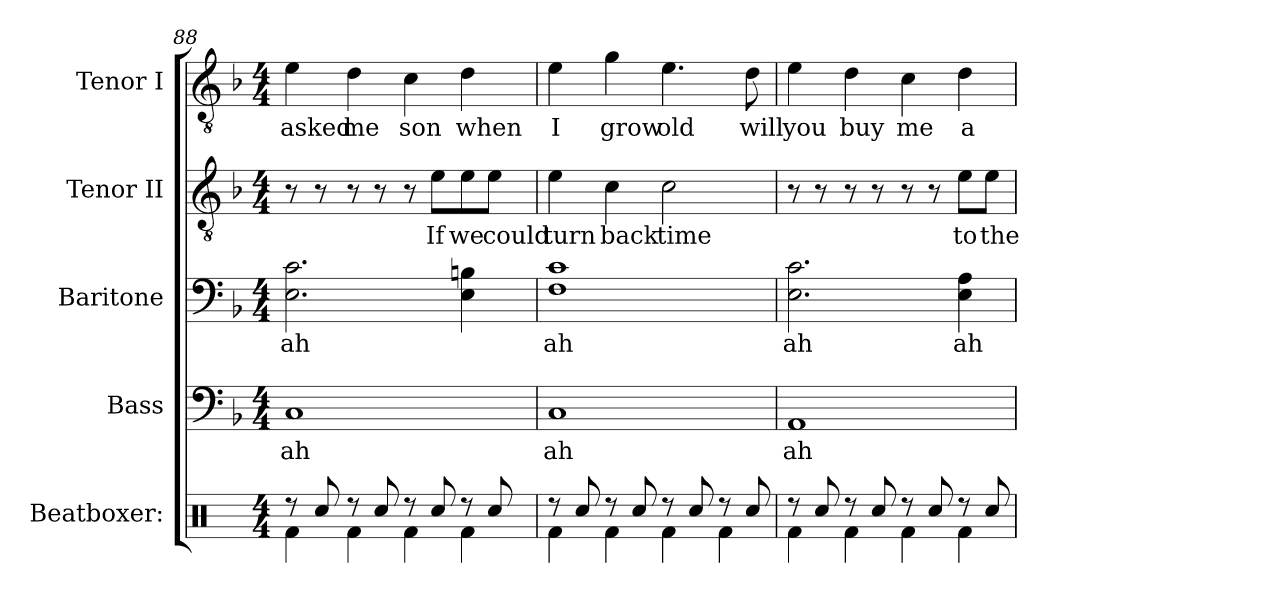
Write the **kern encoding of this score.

**kern	**kern	**text	**kern	**text	**kern	**text	**kern	**text
*part5	*part4	*part4	*part3	*part3	*part2	*part2	*part1	*part1
*staff5	*staff4	*staff4	*staff3	*staff3	*staff2	*staff2	*staff1	*staff1
*I"Beatboxer:	*I"Bass	*	*I"Baritone	*	*I"Tenor II	*	*I"Tenor I	*
*I'BOX.	*I'B.	*	*I'BT.	*	*I'TII.	*	*I'TI.	*
*clefX	*clefF4	*	*clefF4	*	*clefGv2	*	*clefGv2	*
*k[]	*k[b-]	*	*k[b-]	*	*k[b-]	*	*k[b-]	*
*M4/4	*M4/4	*	*M4/4	*	*M4/4	*	*M4/4	*
=88	=88	=88	=88	=88	=88	=88	=88	=88
*^	*	*	*	*	*	*	*	*
8r	4Rf\	1C	ah	2.E\ 2.c\	ah	8r	.	4e\	asked
8Rcc/	.	.	.	.	.	8r	.	.	.
8r	4Rf\	.	.	.	.	8r	.	4d\	me
8Rcc/	.	.	.	.	.	8r	.	.	.
8r	4Rf\	.	.	.	.	8r	.	4c\	son
8Rcc/	.	.	.	.	.	8e\L	If	.	.
8r	4Rf\	.	.	4E\ 4Bn\	.	8e\	we	4d\	when
8Rcc/	.	.	.	.	.	8e\J	could	.	.
!!LO:PB:g=z
=89	=89	=89	=89	=89	=89	=89	=89	=89	=89
8r	4Rf\	1C	ah	1F 1c	ah	4e\	turn	4e\	I
8Rcc/	.	.	.	.	.	.	.	.	.
8r	4Rf\	.	.	.	.	4c\	back	4g\	grow
8Rcc/	.	.	.	.	.	.	.	.	.
8r	4Rf\	.	.	.	.	2c\	time	4.e\	old
8Rcc/	.	.	.	.	.	.	.	.	.
8r	4Rf\	.	.	.	.	.	.	.	.
8Rcc/	.	.	.	.	.	.	.	8d\	will
=90	=90	=90	=90	=90	=90	=90	=90	=90	=90
8r	4Rf\	1AA	ah	2.E\ 2.c\	ah	8r	.	4e\	you
8Rcc/	.	.	.	.	.	8r	.	.	.
8r	4Rf\	.	.	.	.	8r	.	4d\	buy
8Rcc/	.	.	.	.	.	8r	.	.	.
8r	4Rf\	.	.	.	.	8r	.	4c\	me
8Rcc/	.	.	.	.	.	8r	.	.	.
8r	4Rf\	.	.	4E\ 4A\	ah	8e\L	to	4d\	a
8Rcc/	.	.	.	.	.	8e\J	the	.	.
*v	*v	*	*	*	*	*	*	*	*
=	=	=	=	=	=	=	=	=
*-	*-	*-	*-	*-	*-	*-	*-	*-
